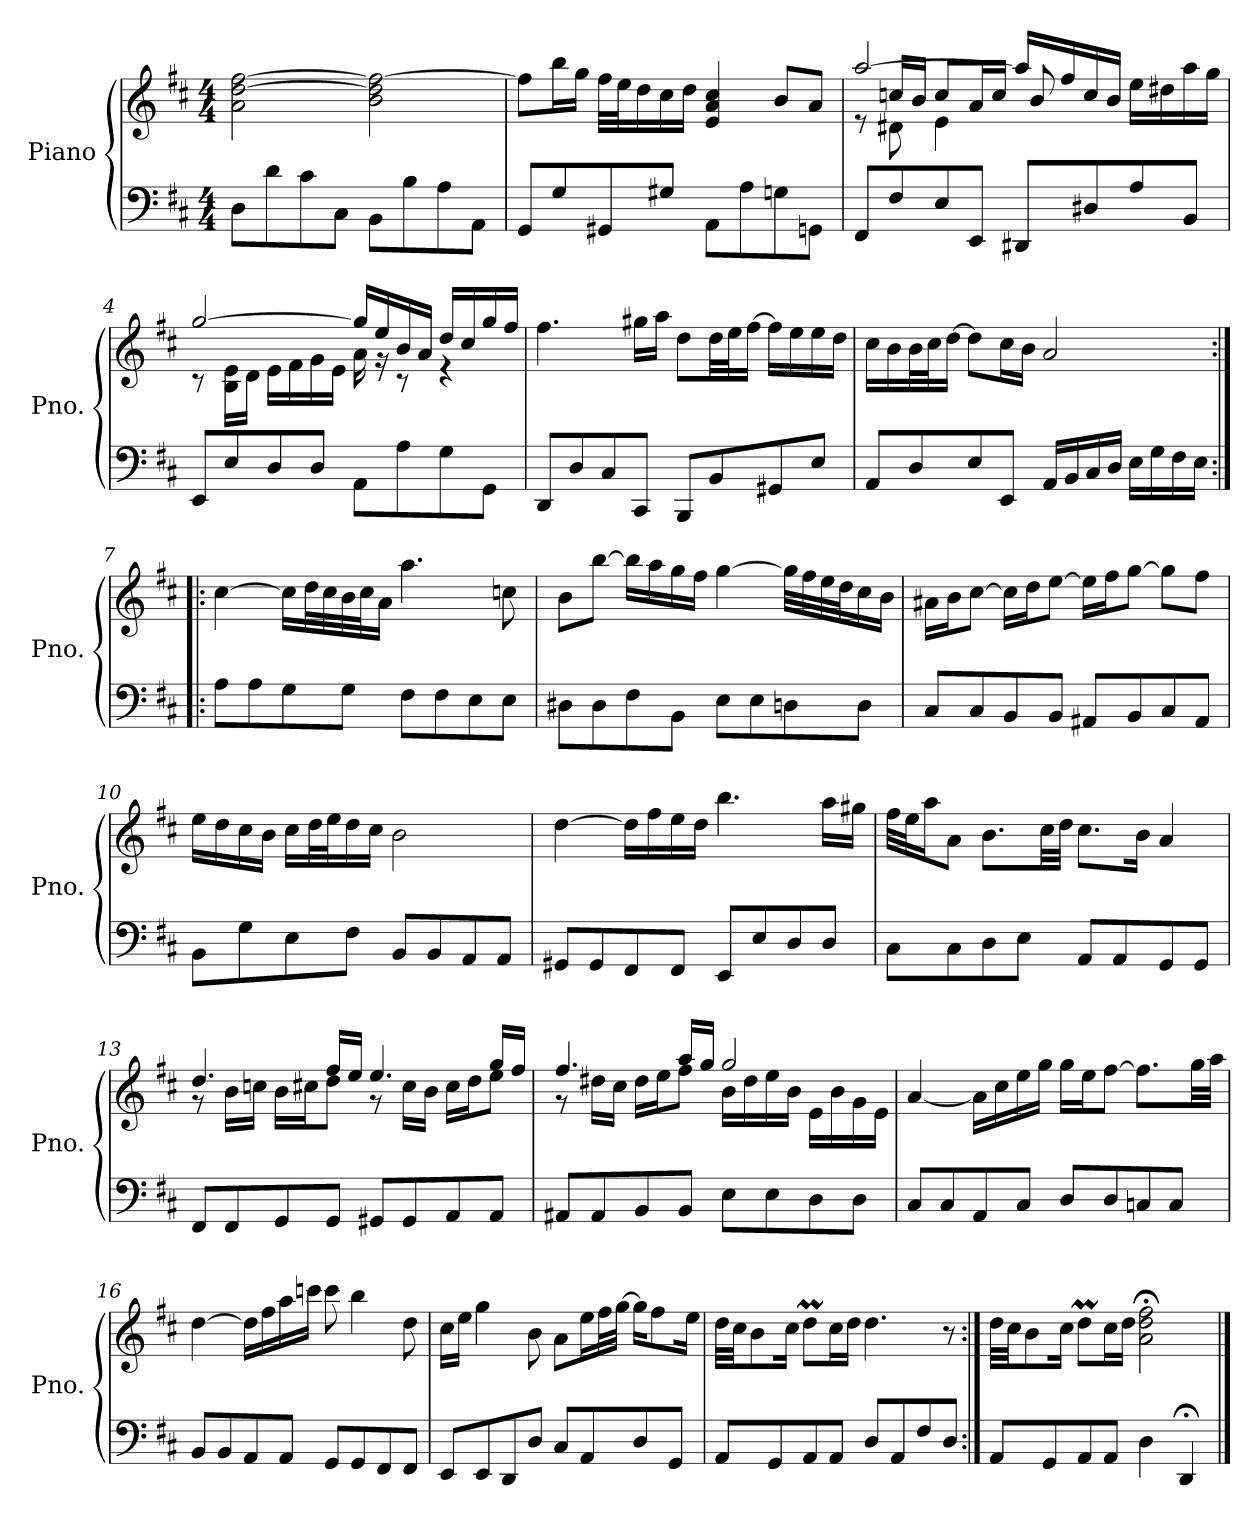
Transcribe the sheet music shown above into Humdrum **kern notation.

**kern	**kern
*part1	*part1
*staff2	*staff1
*I"Piano	*
*I'Pno.	*
*clefF4	*clefG2
*k[f#c#]	*k[f#c#]
*M4/4	*M4/4
*MM45	*MM45
=1	=1
8D\L	2a\ [2dd\ [2ff#\
8d\	.
8c#\	.
8C#\J	.
8BB\L	2b\ 2dd\] 2ff#\_
8B\	.
8A\	.
8AA\J	.
=2	=2
8GG/L	8ff#\L]
8G/	16bb\L
.	16gg\JJ
8GG#X/	32ff#\LLL
.	32ee\J
.	16dd\
8G#X/J	16cc#\
.	16dd\JJ
8AA\L	4e/ 4a/ 4cc#/
8A\	.
8Gn\	8b/L
8GGn\J	8a/J
=3	=3
*	*^
*	*	*^
8FF#/L	[2aa/	8ryy	8re
8F#/	.	8d#X\	16ccn/LL
.	.	.	16b/JJ
8E/	.	4e\	8cc/L
8EE/J	.	.	16a/L
.	.	.	16cc/JJ
8DD#X/L	16aa/LL]	2ryy	8b/
.	16ff#/	.	.
8D#X/	16cc/	.	4.ryy
.	16b/JJ	.	.
8A/	16ee\LL	.	.
.	16dd#X\	.	.
8BB/J	16aa\	.	.
.	16gg\JJ	.	.
*	*	*v	*v
!!LO:LB:g=z
=4	=4	=4
8EE/L	[2gg/	8r
8E/	.	16B\ 16e\LL
.	.	16d\JJ
8D/	.	16e\LL
.	.	16f#\
8D/J	.	16g\
.	.	16e\JJ
8AA\L	16gg/LL]	16a\
.	16ee/	16r
8A\	16b/	8r
.	16a/JJ	.
8G\	16dd/LL	4r
.	16cc#/	.
8GG\J	16gg/	.
.	16ff#/JJ	.
*	*v	*v
=5	=5
8DD/L	4.ff#\
8D/	.
8C#/	.
8CC#/J	16gg#X\LL
.	16aa\JJ
8BBB/L	8dd\L
8BB/	32dd\LL
.	32ee\J
.	[16ff#\JJ
8GG#X/	16ff#\LL]
.	16ee\
8E/J	16ee\
.	16dd\JJ
=6	=6
8AA/L	16cc#\LL
.	16b\
8D/	32b\L
.	32cc#\J
.	[16dd\JJ
8E/	8dd\L]
8EE/J	16cc#\L
.	16b\JJ
16AA/LL	2a/
16BB/	.
16C#/	.
16D/JJ	.
16E\LL	.
16G\	.
16F#\	.
16E\JJ	.
!!LO:LB:g=z
=7:|!|:	=7:|!|:
8A\L	[4cc#\
8A\	.
8G\	16cc#\LL]
.	32dd\L
.	32cc#\
8G\J	32b\
.	32cc#\J
.	16a\JJ
8F#\L	4.aa\
8F#\	.
8E\	.
8E\J	8ccn\
=8	=8
8D#X\L	8b\L
8D#\	[8bb\J
8F#\	16bb\LL]
.	16aa\
8BB\J	16gg\
.	16ff#\JJ
8E\L	[4gg\
8E\	.
8Dn\	32gg\LLL]
.	32ff#\
.	32ee\
.	32dd\J
8D\J	16cc#\
.	16b\JJ
=9	=9
8C#/L	16a#X\LL
.	16b\J
8C#/	[8cc#\J
8BB/	16cc#\LL]
.	16dd\J
8BB/J	[8ee\J
8AA#X/L	16ee\LL]
.	16ff#\J
8BB/	[8gg\J
8C#/	8gg\L]
8AA#/J	8ff#\J
!!LO:LB:g=z
=10	=10
8BB\L	16ee\LL
.	16dd\
8G\	16cc#\
.	16b\JJ
8E\	16cc#\LL
.	32dd\L
.	32ee\J
8F#\J	16dd\
.	16cc#\JJ
8BB/L	2b\
8BB/	.
8AA/	.
8AA/J	.
=11	=11
8GG#X/L	[4dd\
8GG#/	.
8FF#/	16dd\LL]
.	16ff#\
8FF#/J	16ee\
.	16dd\JJ
8EE/L	4.bb\
8E/	.
8D/	.
8D/J	16aa\LL
.	16gg#X\JJ
=12	=12
8C#\L	32ff#\LLL
.	32ee\J
.	16aa\J
8C#\	8a\J
8D\	8.b\L
8E\J	.
.	32cc#\LL
.	32dd\JJJ
8AA/L	8.cc#\L
8AA/	.
.	16b\Jk
8GG/	4a/
8GG/J	.
!!LO:LB:g=z
=13	=13
*	*^
8FF#/L	4.dd/	8r
8FF#/	.	16b\LL
.	.	16ccn\JJ
8GG/	.	16b\LL
.	.	16cc#X\J
8GG/J	16ff#/LL	8dd\J
.	16ee/JJ	.
8GG#X/L	4.ee/	8r
8GG#/	.	16cc#\LL
.	.	16b\JJ
8AA/	.	16cc#\LL
.	.	16dd\J
8AA/J	16gg/LL	8ee\J
.	16ff#/JJ	.
=14	=14	=14
8AA#X/L	4.ff#/	8r
8AA#/	.	16dd#X\LL
.	.	16cc#\JJ
8BB/	.	16dd#\LL
.	.	16ee\J
8BB/J	16aa/LL	8ff#\J
.	16gg/JJ	.
8E\L	2gg/	16b\LL
.	.	16dd#\
8E\	.	16ee\
.	.	16b\JJ
8D\	.	16e\LL
.	.	16b\
8D\J	.	16g\
.	.	16e\JJ
*	*v	*v
=15	=15
8C#/L	[4a/
8C#/	.
8AA/	16a\LL]
.	16cc#\
8C#/J	16ee\
.	16gg\JJ
8D/L	16gg\LL
.	16ee\J
8D/	[8ff#\J
8Cn/	8.ff#\L]
8C/J	.
.	32gg\LL
.	32aa\JJJ
!!LO:PB:g=z
=16	=16
8BB/L	[4dd\
8BB/	.
8AA/	16dd\LL]
.	16ff#\
8AA/J	16aa\
.	16cccn\JJ
8GG/L	8ccc\
8GG/	4bb\
8FF#/	.
8FF#/J	8dd\
=17	=17
8EE/L	16cc#\LL
.	16ee\JJ
8EE/	4gg\
8DD/	.
8D/J	8b\
8C#/L	8a\L
8AA/	16ee\L
.	32ff#\L
.	[32gg\JJJ
8D/	16gg\KL]
.	8ff#\
8GG/J	.
.	16ee\Jk
=18	=18
8AA/L	32dd\LLL
.	32cc#\JJ
.	8b\
8GG/	.
.	16cc#\Jk
8AA/	8ddM\L
8AA/J	16cc#\L
.	16dd\JJ
8D/L	4.dd\
8AA/	.
8F#/	.
8D/J	8r
!!LO:LB:g=z
=19:|!	=19:|!
8AA/L	32dd\LLL
.	32cc#\JJ
.	8b\
8GG/	.
.	16cc#\Jk
8AA/	8ddM\L
8AA/J	16cc#\L
.	16dd\JJ
4D\	2a\;< 2dd\;< 2ff#\;<
4DD;</	.
==	==
*-	*-
